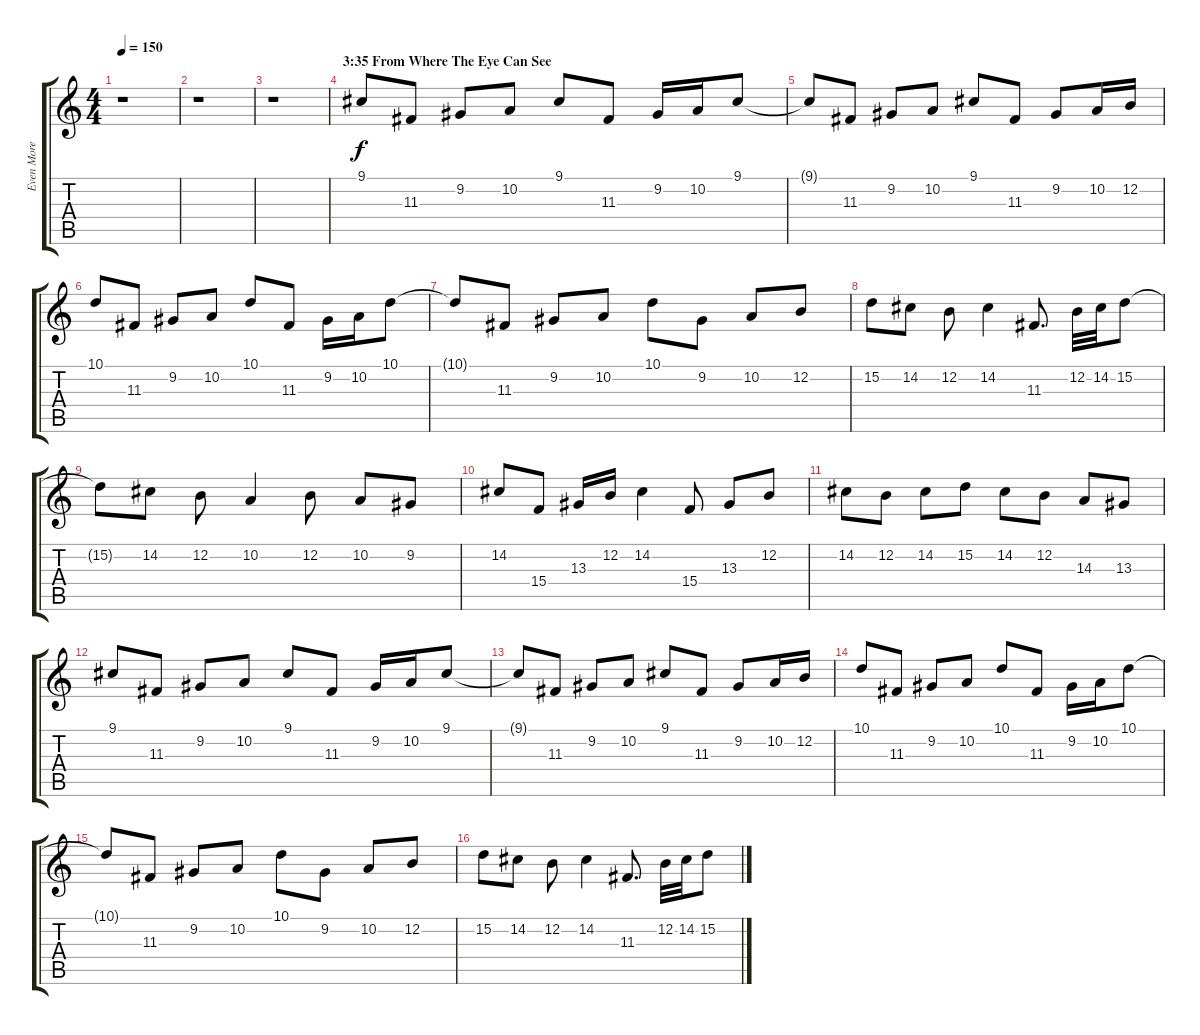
\track ("Even More Keys" "Even More ") {instrument acousticgrandpiano}
\staff {score tabs}
\tuning (E4 B3 G3 D3 A2 E2) {hide}
\ts (4 4)
\tempo 150
\clef g2
\ks c
r.1{dy ff} |
r.1 |
r.1 |
\section ("" "3:35 From Where The Eye Can See")
9.1.8{dy f} 11.3.8 9.2.8 10.2.8 9.1.8 11.3.8 9.2.16 10.2.16 9.1.8 |
9.1{t}.8 11.3.8 9.2.8 10.2.8 9.1.8 11.3.8 9.2.8 10.2.16 12.2.16 |
10.1.8 11.3.8 9.2.8 10.2.8 10.1.8 11.3.8 9.2.16 10.2.16 10.1.8 |
10.1{t}.8 11.3.8 9.2.8 10.2.8 10.1.8 9.2.8 10.2.8 12.2.8 |
15.2.8 14.2.8 12.2.8 14.2.4 11.3.8{d} 12.2.32 14.2.32 15.2.8 |
15.2{t}.8 14.2.8 12.2.8 10.2.4 12.2.8 10.2.8 9.2.8 |
14.2.8 15.4.8 13.3.16 12.2.16 14.2.4 15.4.8 13.3.8 12.2.8 |
14.2.8 12.2.8 14.2.8 15.2.8 14.2.8 12.2.8 14.3.8 13.3.8 |
9.1.8 11.3.8 9.2.8 10.2.8 9.1.8 11.3.8 9.2.16 10.2.16 9.1.8 |
9.1{t}.8 11.3.8 9.2.8 10.2.8 9.1.8 11.3.8 9.2.8 10.2.16 12.2.16 |
10.1.8 11.3.8 9.2.8 10.2.8 10.1.8 11.3.8 9.2.16 10.2.16 10.1.8 |
10.1{t}.8 11.3.8 9.2.8 10.2.8 10.1.8 9.2.8 10.2.8 12.2.8 |
15.2.8 14.2.8 12.2.8 14.2.4 11.3.8{d} 12.2.32 14.2.32 15.2.8
